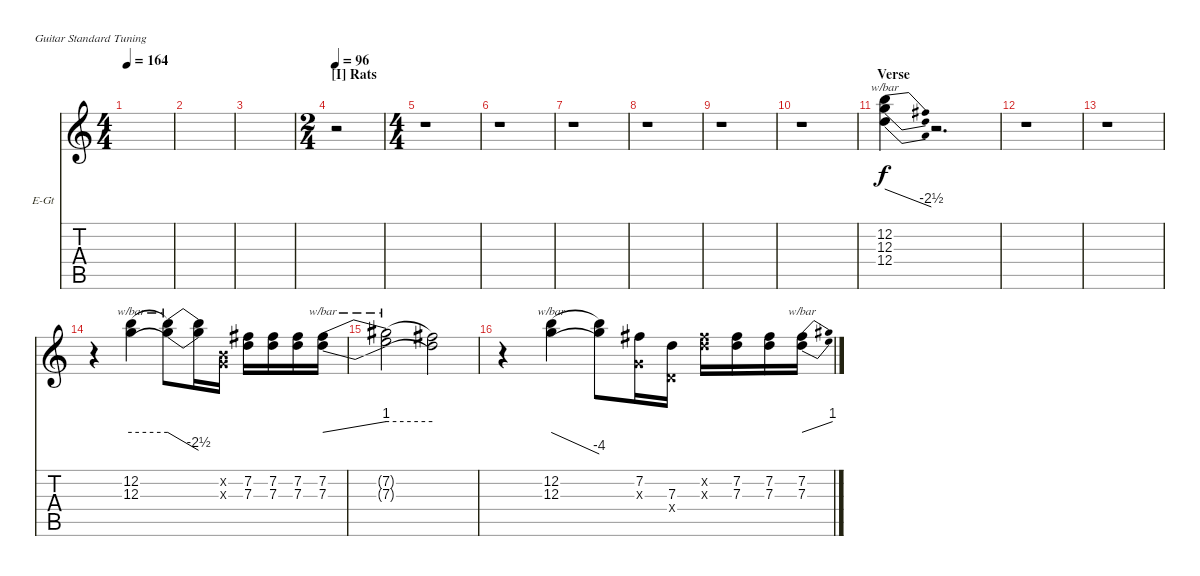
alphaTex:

\defaultSystemsLayout 4
\bracketExtendMode nobrackets
\firstSystemTrackNameOrientation horizontal
\otherSystemsTrackNameOrientation horizontal
\track ("Stone Gossard (Drive)" "E-Gt") {instrument overdrivenguitar}
\staff {score tabs}
\tuning (E4 B3 G3 D3 A2 E2)
\ts (4 4)
\tempo 164
\clef g2
\ks c
|
|
|
\ts (2 4)
\section ("I" "Rats")
\tempo 96
r.2 |
\ts (4 4)
r.1 |
r.1 |
r.1 |
r.1 |
r.1 |
r.1 |
\section ("" "Verse")
(12.2 12.3 12.4).4{tbe (dive default 0 0 60 -10)} r.2{d} |
r.1 |
r.1 |
r.4 (12.2 12.3).4{tbe (hold default 0 0 60 0)} (12.2{t} 12.3{t}).8{tbe (dive default 0 0 60 -10)} (12.2{t} 12.3{t}).16 (0.2{x} 0.3{x}).16 (7.2 7.3).16 (7.2 7.3).16 (7.2 7.3).16 (7.2 7.3).16{tbe (dive default 0 0 60 4)} |
(7.2{t} 7.3{t}).2{tbe (hold default 0 4 60 4)} (7.2{t} 7.3{t}).2 |
r.4 (12.2 12.3).4{tbe (dive default 0 0 60 -16)} (12.2{t} 12.3{t}).8 (7.2 0.3{x}).16 (7.3 0.4{x}).16 (7.2{x} 7.3{x}).16 (7.2 7.3).16 (7.2 7.3).16 (7.2 7.3).16{tbe (dive default 0 0 60 4)}
